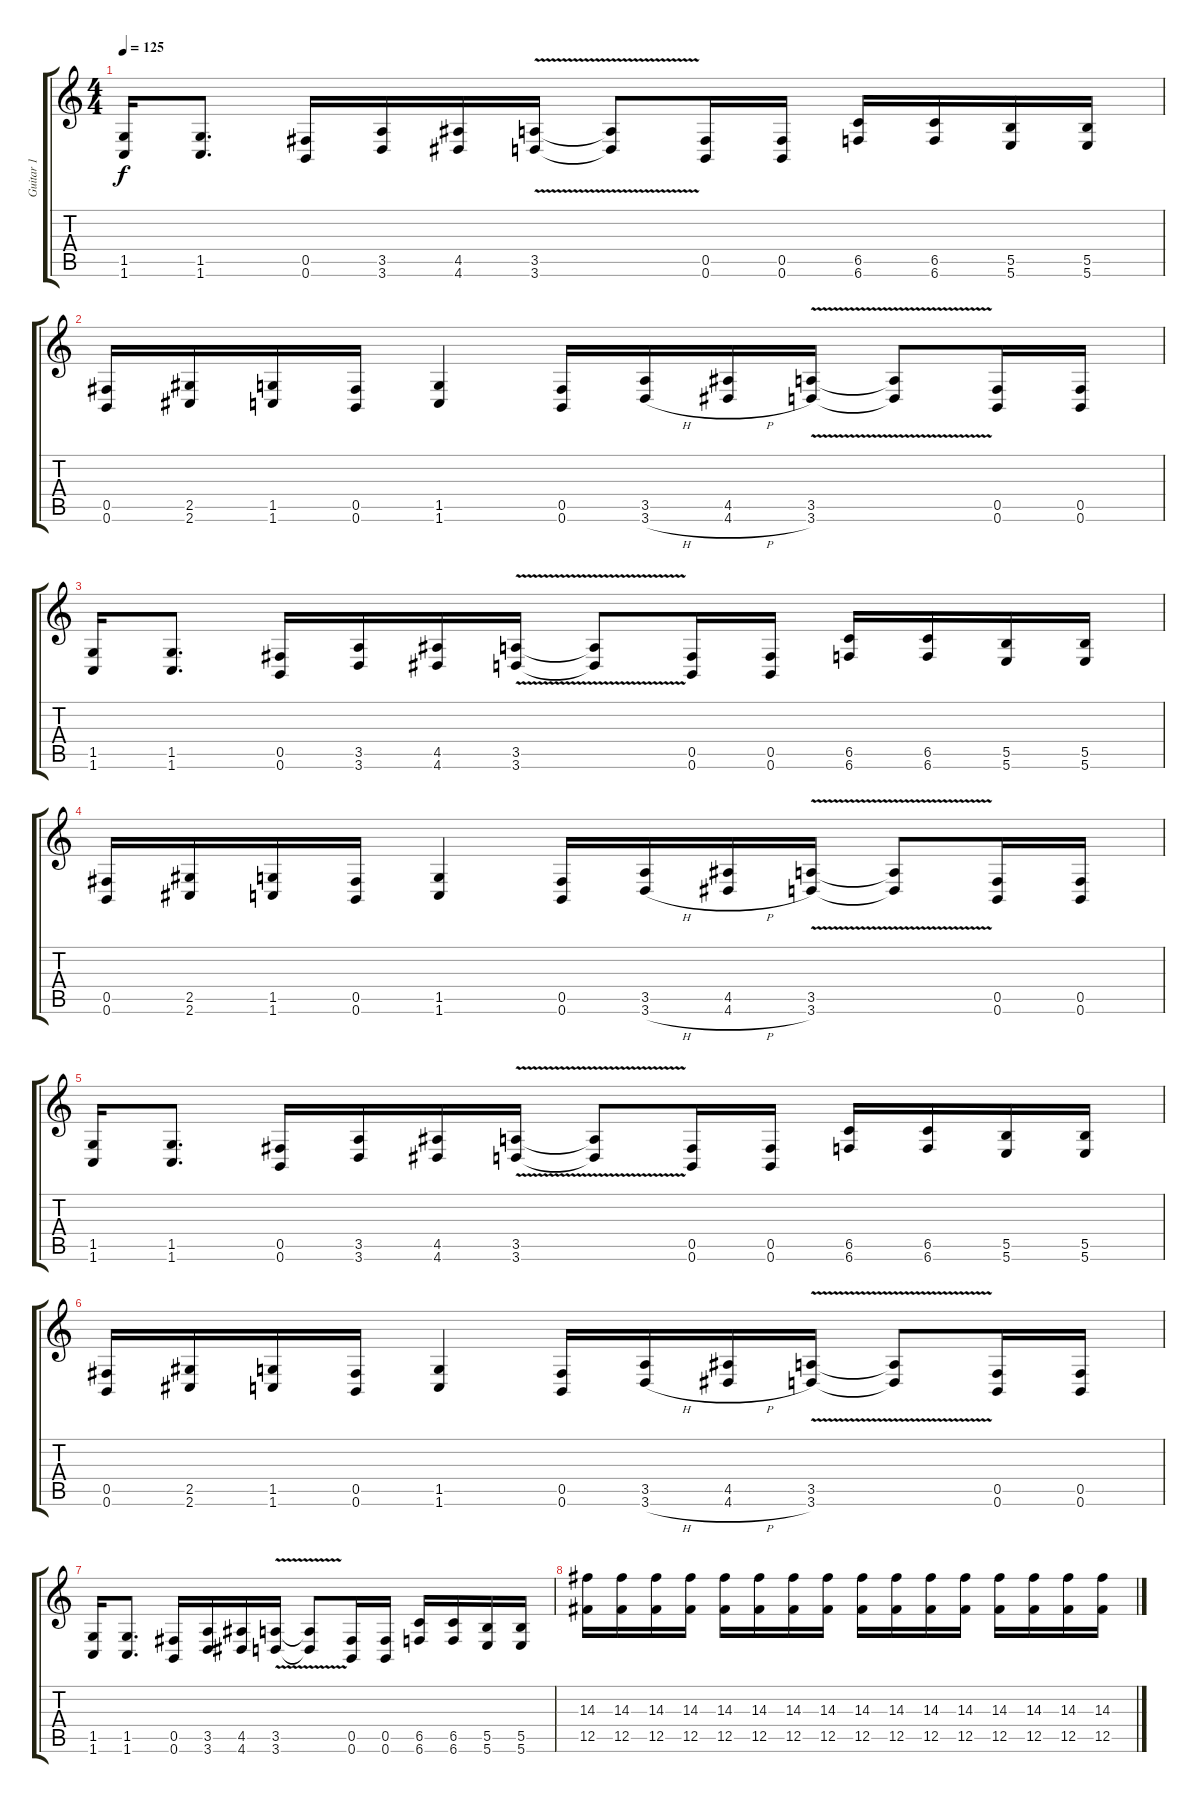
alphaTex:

\track ("Guitar 1" "Guitar 1") {instrument distortionguitar}
\staff {score tabs}
\tuning (Db4 Ab3 E3 B2 Gb2 B1) {hide}
\ts (4 4)
\tempo 125
\clef g2
\ks c
(1.5 1.6).16{dy f} (1.5 1.6).8{d} (0.5 0.6).16 (3.5 3.6).16 (4.5 4.6).16 (3.5 3.6{v}).16 (3.5{t} 3.6{t}).8 (0.5 0.6).16 (0.5 0.6).16 (6.5 6.6).16 (6.5 6.6).16 (5.5 5.6).16 (5.5 5.6).16 |
(0.5 0.6).16 (2.5 2.6).16 (1.5 1.6).16 (0.5 0.6).16 (1.5 1.6).4 (0.5 0.6).16 (3.5 3.6{h}).16 (4.5 4.6{h}).16 (3.5 3.6{v}).16 (3.5{t} 3.6{t}).8 (0.5 0.6).16 (0.5 0.6).16 |
(1.5 1.6).16 (1.5 1.6).8{d} (0.5 0.6).16 (3.5 3.6).16 (4.5 4.6).16 (3.5 3.6{v}).16 (3.5{t} 3.6{t}).8 (0.5 0.6).16 (0.5 0.6).16 (6.5 6.6).16 (6.5 6.6).16 (5.5 5.6).16 (5.5 5.6).16 |
(0.5 0.6).16 (2.5 2.6).16 (1.5 1.6).16 (0.5 0.6).16 (1.5 1.6).4 (0.5 0.6).16 (3.5 3.6{h}).16 (4.5 4.6{h}).16 (3.5 3.6{v}).16 (3.5{t} 3.6{t}).8 (0.5 0.6).16 (0.5 0.6).16 |
(1.5 1.6).16 (1.5 1.6).8{d} (0.5 0.6).16 (3.5 3.6).16 (4.5 4.6).16 (3.5 3.6{v}).16 (3.5{t} 3.6{t}).8 (0.5 0.6).16 (0.5 0.6).16 (6.5 6.6).16 (6.5 6.6).16 (5.5 5.6).16 (5.5 5.6).16 |
(0.5 0.6).16 (2.5 2.6).16 (1.5 1.6).16 (0.5 0.6).16 (1.5 1.6).4 (0.5 0.6).16 (3.5 3.6{h}).16 (4.5 4.6{h}).16 (3.5 3.6{v}).16 (3.5{t} 3.6{t}).8 (0.5 0.6).16 (0.5 0.6).16 |
(1.5 1.6).16 (1.5 1.6).8{d} (0.5 0.6).16 (3.5 3.6).16 (4.5 4.6).16 (3.5 3.6{v}).16 (3.5{t} 3.6{t}).8 (0.5 0.6).16 (0.5 0.6).16 (6.5 6.6).16 (6.5 6.6).16 (5.5 5.6).16 (5.5 5.6).16 |
(14.3 12.5).16 (14.3 12.5).16 (14.3 12.5).16 (14.3 12.5).16 (14.3 12.5).16 (14.3 12.5).16 (14.3 12.5).16 (14.3 12.5).16 (14.3 12.5).16 (14.3 12.5).16 (14.3 12.5).16 (14.3 12.5).16 (14.3 12.5).16 (14.3 12.5).16 (14.3 12.5).16 (14.3 12.5).16
